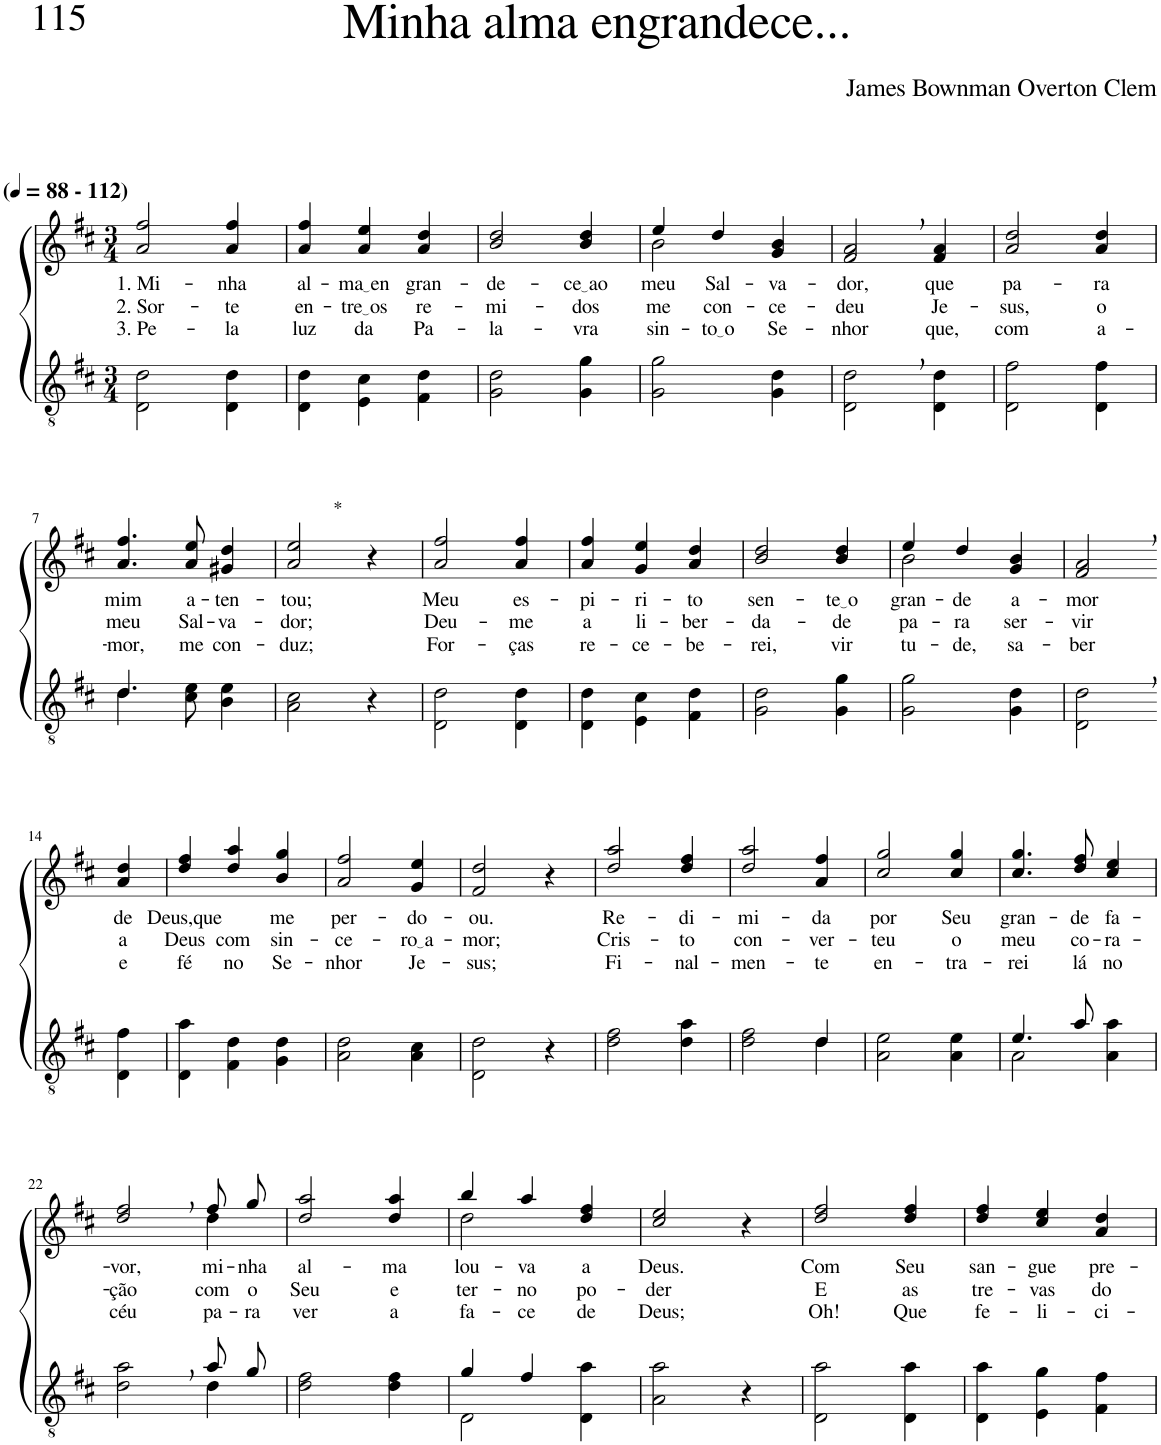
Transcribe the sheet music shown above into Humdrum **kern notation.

**kern	**kern	**text	**text	**text
*part2	*part1	*part1	*part1	*part1
*staff2	*staff1	*staff1	*staff1	*staff1
*I"Parte III e IV	*I"Parte I e II	*	*	*
*clefGv2	*clefG2	*	*	*
*Trd4c7	*Trd4c7	*	*	*
*k[f#c#]	*k[f#c#]	*	*	*
*M3/4	*M3/4	*	*	*
*MM88	*MM88	*	*	*
=1	=1	=1	=1	=1
!	!LO:TX:a:B:t=(	!	!	!
!	!LO:TX:a:B:t=- 112)	!	!	!
!	!	!LO:LY:b	!LO:LY:b	!LO:LY:b
2D\ 2d\	2a/ 2ff#/	1. Mi-	2. Sor-	3. Pe-
!	!	!LO:LY:b	!LO:LY:b	!LO:LY:b
4D\ 4d\	4a/ 4ff#/	-nha	-te	-la
=2	=2	=2	=2	=2
!	!	!LO:LY:b	!LO:LY:b	!LO:LY:b
4D\ 4d\	4a/ 4ff#/	al-	en-	luz
!	!	!LO:LY:b	!LO:LY:b	!LO:LY:b
4E\ 4c#\	4a/ 4ee/	ma en	tre os	da
!	!	!LO:LY:b	!LO:LY:b	!LO:LY:b
4F#\ 4d\	4a/ 4dd/	gran-	re-	Pa-
=3	=3	=3	=3	=3
!	!	!LO:LY:b	!LO:LY:b	!LO:LY:b
2G\ 2d\	2b/ 2dd/	-de-	-mi-	-la-
!	!	!LO:LY:b	!LO:LY:b	!LO:LY:b
4G\ 4g\	4b/ 4dd/	ce ao	-dos	-vra
=4	=4	=4	=4	=4
*	*^	*	*	*
!	!	!	!LO:LY:b	!LO:LY:b	!LO:LY:b
2G\ 2g\	4ee/	2b\	meu	me	sin-
!	!	!	!LO:LY:b	!LO:LY:b	!LO:LY:b
.	4dd/	.	Sal-	con-	to o
!	!	!	!LO:LY:b	!LO:LY:b	!LO:LY:b
4G\ 4d\	4g/ 4b/	4ryy	-va-	-ce-	Se-
=5	=5	=5	=5	=5	=5
!	!	!	!LO:LY:b	!LO:LY:b	!LO:LY:b
*	*v	*v	*	*	*
2D\, 2d\,	2f#/, 2a/,	-dor,	-deu	-nhor
!	!	!LO:LY:b	!LO:LY:b	!LO:LY:b
4D\ 4d\	4f#/ 4a/	que	Je-	que,
=6	=6	=6	=6	=6
!	!	!LO:LY:b	!LO:LY:b	!LO:LY:b
2D\ 2f#\	2a/ 2dd/	pa-	-sus,	com
!	!	!LO:LY:b	!LO:LY:b	!LO:LY:b
4D\ 4f#\	4a/ 4dd/	-ra	o	a-
!!LO:LB:g=z
=7	=7	=7	=7	=7
*^	*	*	*	*
!	!	!	!LO:LY:b	!LO:LY:b	!LO:LY:b
4.d/	4.d\	4.a/ 4.ff#/	mim	meu	-mor,
!	!	!	!LO:LY:b	!LO:LY:b	!LO:LY:b
4.ryy	8c#\ 8e\	8a/ 8ee/	a-	Sal-	me
!	!	!	!LO:LY:b	!LO:LY:b	!LO:LY:b
.	4B\ 4e\	4g#X/ 4dd/	-ten-	-va-	con-
=8	=8	=8	=8	=8	=8
!	!	!LO:TX:a:t=*	!	!	!
!	!	!	!LO:LY:b	!LO:LY:b	!LO:LY:b
*v	*v	*	*	*	*
2A\ 2c#\	2a/ 2ee/	-tou;	-dor;	-duz;
4r	4r	.	.	.
=9	=9	=9	=9	=9
!	!	!LO:LY:b	!LO:LY:b	!LO:LY:b
2D\ 2d\	2a/ 2ff#/	Meu	Deu-	For-
!	!	!LO:LY:b	!LO:LY:b	!LO:LY:b
4D\ 4d\	4a/ 4ff#/	es-	-me	-ças
=10	=10	=10	=10	=10
!	!	!LO:LY:b	!LO:LY:b	!LO:LY:b
4D\ 4d\	4a/ 4ff#/	-pi-	a	re-
!	!	!LO:LY:b	!LO:LY:b	!LO:LY:b
4E\ 4c#\	4g/ 4ee/	-ri-	li-	-ce-
!	!	!LO:LY:b	!LO:LY:b	!LO:LY:b
4F#\ 4d\	4a/ 4dd/	-to	-ber-	-be-
=11	=11	=11	=11	=11
!	!	!LO:LY:b	!LO:LY:b	!LO:LY:b
2G\ 2d\	2b/ 2dd/	sen-	-da-	-rei,
!	!	!LO:LY:b	!LO:LY:b	!LO:LY:b
4G\ 4g\	4b/ 4dd/	te o	-de	vir-
=12	=12	=12	=12	=12
*	*^	*	*	*
!	!	!	!LO:LY:b	!LO:LY:b	!LO:LY:b
2G\ 2g\	4ee/	2b\	gran-	pa-	-tu-
!	!	!	!LO:LY:b	!LO:LY:b	!LO:LY:b
.	4dd/	.	-de	-ra	-de,
!	!	!	!LO:LY:b	!LO:LY:b	!LO:LY:b
4G\ 4d\	4g/ 4b/	4ryy	a-	ser-	sa-
=13	=13	=13	=13	=13	=13
!	!	!	!LO:LY:b	!LO:LY:b	!LO:LY:b
*	*v	*v	*	*	*
2D\, 2d\,	2f#/, 2a/,	-mor	-vir	-ber
!!LO:LB:g=z
=14-	=14-	=14-	=14-	=14-
!	!	!LO:LY:b	!LO:LY:b	!LO:LY:b
4D\ 4f#\	4a/ 4dd/	de	a	e
=15	=15	=15	=15	=15
!	!	!LO:LY:b	!LO:LY:b	!LO:LY:b
4D\ 4a\	4dd/ 4ff#/	Deus,que	Deus	fé
!	!	!	!LO:LY:b	!LO:LY:b
4F#\ 4d\	4dd/ 4aa/	.	com	no
!	!	!LO:LY:b	!LO:LY:b	!LO:LY:b
4G\ 4d\	4b/ 4gg/	me	sin-	Se-
=16	=16	=16	=16	=16
!	!	!LO:LY:b	!LO:LY:b	!LO:LY:b
2A\ 2d\	2a/ 2ff#/	per-	-ce-	-nhor
!	!	!LO:LY:b	!LO:LY:b	!LO:LY:b
4A\ 4c#\	4g/ 4ee/	-do-	ro a	Je-
=17	=17	=17	=17	=17
!	!	!LO:LY:b	!LO:LY:b	!LO:LY:b
2D\ 2d\	2f#/ 2dd/	-ou.	-mor;	-sus;
4r	4r	.	.	.
=18	=18	=18	=18	=18
!	!	!LO:LY:b	!LO:LY:b	!LO:LY:b
2d\ 2f#\	2dd/ 2aa/	Re-	Cris-	Fi-
!	!	!LO:LY:b	!LO:LY:b	!LO:LY:b
4d\ 4a\	4dd/ 4ff#/	-di-	-to	-nal-
=19	=19	=19	=19	=19
*^	*	*	*	*
!	!	!	!LO:LY:b	!LO:LY:b	!LO:LY:b
2d\ 2f#\	2ryy	2dd/ 2aa/	-mi-	con-	-men-
!	!	!	!LO:LY:b	!LO:LY:b	!LO:LY:b
4d\	4d/	4a/ 4ff#/	-da	-ver-	-te
=20	=20	=20	=20	=20	=20
!	!	!	!LO:LY:b	!LO:LY:b	!LO:LY:b
*v	*v	*	*	*	*
2A\ 2e\	2cc#/ 2gg/	por	-teu	en-
!	!	!LO:LY:b	!LO:LY:b	!LO:LY:b
4A\ 4e\	4cc#/ 4gg/	Seu	o	-tra-
=21	=21	=21	=21	=21
*^	*	*	*	*
!	!	!	!LO:LY:b	!LO:LY:b	!LO:LY:b
4.e/	2A\	4.cc#/ 4.gg/	gran-	meu	-rei
!	!	!	!LO:LY:b	!LO:LY:b	!LO:LY:b
8a/	.	8dd/ 8ff#/	-de	co-	lá
!	!	!	!LO:LY:b	!LO:LY:b	!LO:LY:b
4ryy	4A\ 4a\	4cc#/ 4ee/	fa-	-ra-	no
!!LO:LB:g=z
=22	=22	=22	=22	=22	=22
!	!	!	!LO:LY:b	!LO:LY:b	!LO:LY:b
*	*	*^	*	*	*
2ryy	2d\ 2a\	2dd/, 2ff#/,	2ryy	-vor,	-ção	céu
!	!	!	!	!LO:LY:b	!LO:LY:b	!LO:LY:b
8a/L	4d\	8ff#/L	4dd\	mi-	com	pa-
!	!	!	!	!LO:LY:b	!LO:LY:b	!LO:LY:b
8g/J	.	8gg/J	.	-nha	o	-ra
*v	*v	*	*	*	*	*
*	*v	*v	*	*	*
=23	=23	=23	=23	=23
!	!	!LO:LY:b	!LO:LY:b	!LO:LY:b
2d\ 2f#\	2dd/ 2aa/	al-	Seu	ver
!	!	!LO:LY:b	!LO:LY:b	!LO:LY:b
4d\ 4f#\	4dd/ 4aa/	-ma	e-	a
=24	=24	=24	=24	=24
*^	*^	*	*	*
!	!	!	!	!LO:LY:b	!LO:LY:b	!LO:LY:b
4g/	2D\	4bb/	2dd\	lou-	-ter-	fa-
!	!	!	!	!LO:LY:b	!LO:LY:b	!LO:LY:b
4f#/	.	4aa/	.	-va	-no	-ce
!	!	!	!	!LO:LY:b	!LO:LY:b	!LO:LY:b
4ryy	4D\ 4a\	4dd/ 4ff#/	4ryy	a	po-	de
=25	=25	=25	=25	=25	=25	=25
!	!	!	!	!LO:LY:b	!LO:LY:b	!LO:LY:b
*v	*v	*	*	*	*	*
*	*v	*v	*	*	*
2A\ 2a\	2cc#/ 2ee/	Deus.	-der	Deus;
4r	4r	.	.	.
=26	=26	=26	=26	=26
!	!	!LO:LY:b	!LO:LY:b	!LO:LY:b
2D\ 2a\	2dd/ 2ff#/	Com	E	Oh!
!	!	!LO:LY:b	!LO:LY:b	!LO:LY:b
4D\ 4a\	4dd/ 4ff#/	Seu	as	Que
=27	=27	=27	=27	=27
!	!	!LO:LY:b	!LO:LY:b	!LO:LY:b
4D\ 4a\	4dd/ 4ff#/	san-	tre-	fe-
!	!	!LO:LY:b	!LO:LY:b	!LO:LY:b
4E\ 4g\	4cc#/ 4ee/	-gue	-vas	-li-
!	!	!LO:LY:b	!LO:LY:b	!LO:LY:b
4F#\ 4f#\	4a/ 4dd/	pre-	do	-ci-
=	=	=	=	=
*-	*-	*-	*-	*-
